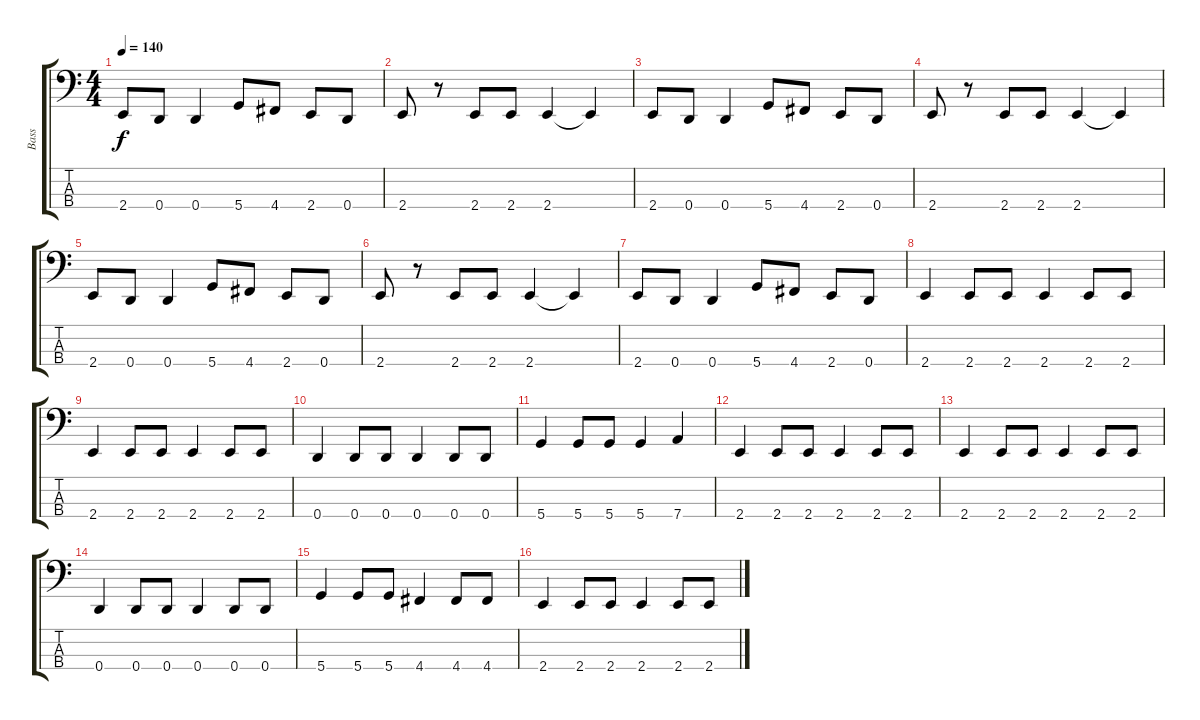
\track ("Bass" "Bass") {instrument electricbassfinger}
\staff {score tabs}
\tuning (G2 D2 A1 D1) {hide}
\ts (4 4)
\tempo 140
\clef f4
\ks c
2.4.8{dy f} 0.4.8 0.4.4 5.4.8 4.4.8 2.4.8 0.4.8 |
2.4.8 r.8 2.4.8 2.4.8 2.4.4 2.4{t}.4 |
2.4.8 0.4.8 0.4.4 5.4.8 4.4.8 2.4.8 0.4.8 |
2.4.8 r.8 2.4.8 2.4.8 2.4.4 2.4{t}.4 |
2.4.8 0.4.8 0.4.4 5.4.8 4.4.8 2.4.8 0.4.8 |
2.4.8 r.8 2.4.8 2.4.8 2.4.4 2.4{t}.4 |
2.4.8 0.4.8 0.4.4 5.4.8 4.4.8 2.4.8 0.4.8 |
2.4.4 2.4.8 2.4.8 2.4.4 2.4.8 2.4.8 |
2.4.4 2.4.8 2.4.8 2.4.4 2.4.8 2.4.8 |
0.4.4 0.4.8 0.4.8 0.4.4 0.4.8 0.4.8 |
5.4.4 5.4.8 5.4.8 5.4.4 7.4.4 |
2.4.4 2.4.8 2.4.8 2.4.4 2.4.8 2.4.8 |
2.4.4 2.4.8 2.4.8 2.4.4 2.4.8 2.4.8 |
0.4.4 0.4.8 0.4.8 0.4.4 0.4.8 0.4.8 |
5.4.4 5.4.8 5.4.8 4.4.4 4.4.8 4.4.8 |
2.4.4 2.4.8 2.4.8 2.4.4 2.4.8 2.4.8
